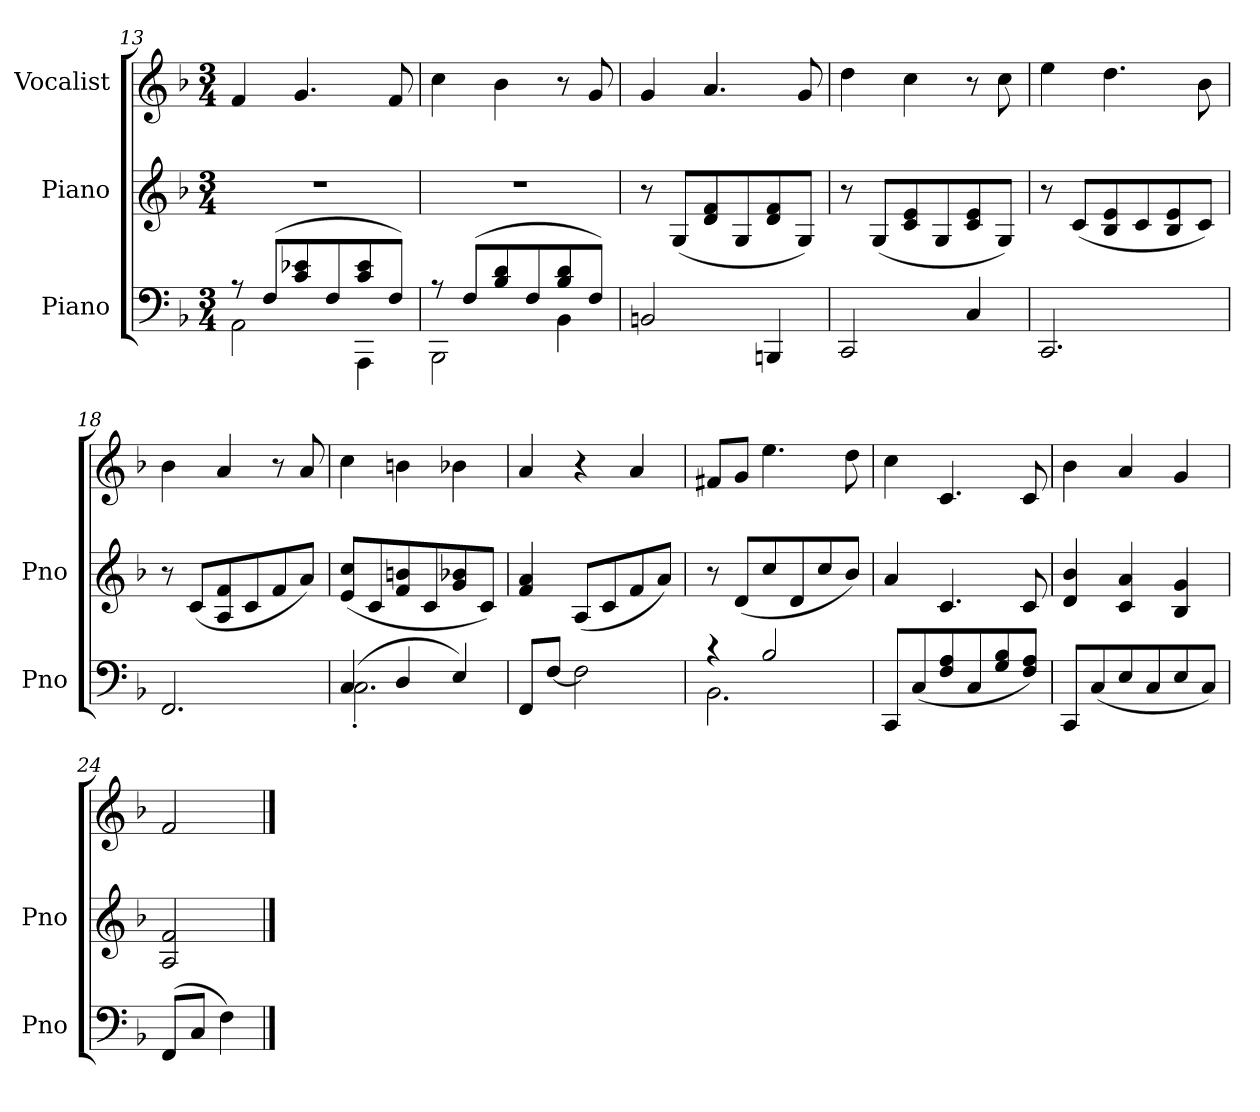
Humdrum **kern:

**kern	**kern	**kern
*part3	*part2	*part1
*staff3	*staff2	*staff1
*I"Piano	*I"Piano	*I"Vocalist
*I'Pno	*I'Pno	*
*clefF4	*clefG2	*clefG2
*k[b-]	*k[b-]	*k[b-]
*F:	*F:	*F:
*M3/4	*M3/4	*M3/4
=13	=13	=13
*^	*	*
8r	2AA	2.r	4f
(8FL	.	.	.
8c 8e-X	.	.	4.g
8F	.	.	.
8c 8e-	4AAA	.	.
8FJ)	.	.	8f
=14	=14	=14	=14
8r	2BBB-	2.r	4cc
(8FL	.	.	.
8B- 8d	.	.	4b-
8F	.	.	.
8B- 8d	4BB-	.	8r
8FJ)	.	.	8g
*v	*v	*	*
=15	=15	=15
2BBn	8r	4g
.	(8GL	.
.	8d 8f	4.a
.	8G	.
4BBBn	8d 8f	.
.	8GJ)	8g
=16	=16	=16
2CC	8r	4dd
.	(8GL	.
.	8c 8e	4cc
.	8G	.
4C	8c 8e	8r
.	8GJ)	8cc
=17	=17	=17
2.CC	8r	4ee
.	(8cL	.
.	8B- 8e	4.dd
.	8c	.
.	8B- 8e	.
.	8cJ)	8b-
=18	=18	=18
2.FF	8r	4b-
.	(8cL	.
.	8A 8f	4a
.	8c	.
.	8f	8r
.	8aJ)	8a
=19	=19	=19
*^	*	*
(4C	2.C'	(8e 8ccL	4cc
.	.	8c	.
4D	.	8f 8bn	4bn
.	.	8c	.
4E)	.	8g 8b-X	4b-X
.	.	8cJ)	.
*v	*v	*	*
=20	=20	=20
8FFL	4f 4a	4a
[8FJ	.	.
2F]	(8AL	4r
.	8c	.
.	8f	4a
.	8aJ)	.
=21	=21	=21
*^	*	*
4r	2.BB-	8r	8f#XL
.	.	(8dL	8gJ
2B-	.	8cc	4.ee
.	.	8d	.
.	.	8cc	.
.	.	8b-J)	8dd
*v	*v	*	*
=22	=22	=22
8CCL	4a	4cc
(8C	.	.
8F 8A	4.c	4.c
8C	.	.
8G 8B-	.	.
8F 8AJ)	8c	8c
=23	=23	=23
8CCL	4d 4b-	4b-
(8C	.	.
8E	4c 4a	4a
8C	.	.
8E	4B- 4g	4g
8CJ)	.	.
=24	=24	=24
(8FFL	2A 2f	2f
8CJ	.	.
4F)	.	.
==	==	==
*-	*-	*-
